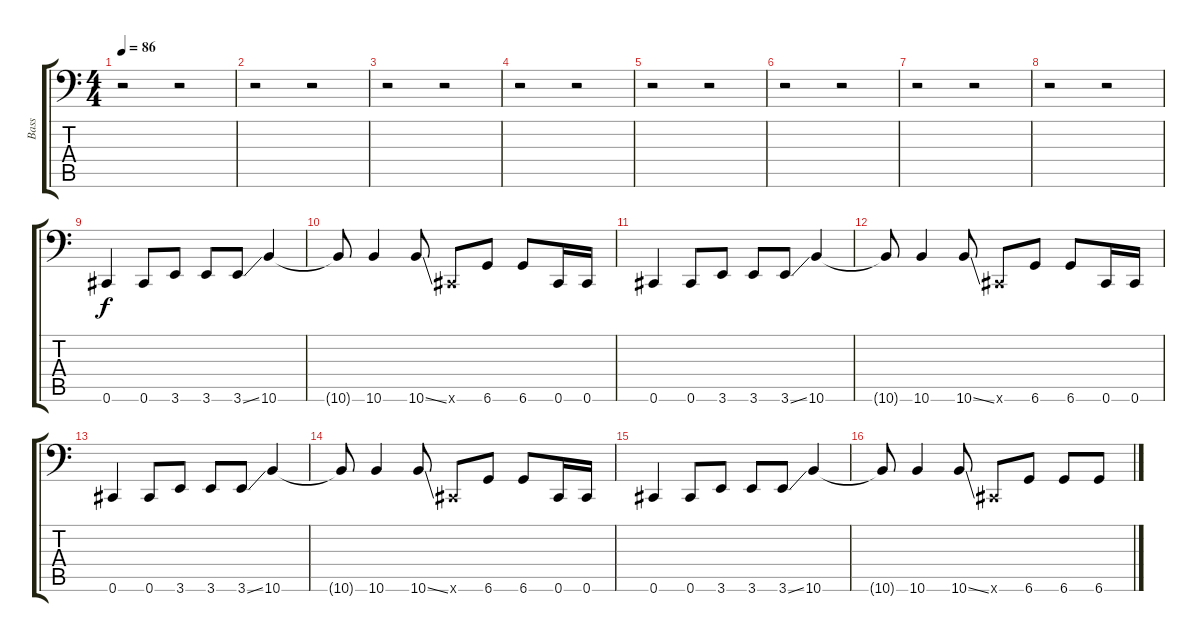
\track ("Bass" "Bass") {instrument electricbasspick}
\staff {score tabs}
\tuning (Db3 Ab2 E2 B1 Gb1 Db1) {hide}
\ts (4 4)
\tempo 86
\clef f4
\ks c
r.2{dy f instrument electricbasspick} r.2 |
r.2 r.2 |
r.2 r.2 |
r.2 r.2 |
r.2 r.2 |
r.2 r.2 |
r.2 r.2 |
r.2 r.2 |
0.6.4 0.6.8 3.6.8 3.6.8 3.6{ss}.8 10.6.4 |
10.6{t}.8 10.6.4 10.6{ss}.8 0.6{x}.8 6.6.8 6.6.8 0.6.16 0.6.16 |
0.6.4 0.6.8 3.6.8 3.6.8 3.6{ss}.8 10.6.4 |
10.6{t}.8 10.6.4 10.6{ss}.8 0.6{x}.8 6.6.8 6.6.8 0.6.16 0.6.16 |
0.6.4 0.6.8 3.6.8 3.6.8 3.6{ss}.8 10.6.4 |
10.6{t}.8 10.6.4 10.6{ss}.8 0.6{x}.8 6.6.8 6.6.8 0.6.16 0.6.16 |
0.6.4 0.6.8 3.6.8 3.6.8 3.6{ss}.8 10.6.4 |
10.6{t}.8 10.6.4 10.6{ss}.8 0.6{x}.8 6.6.8 6.6.8 6.6.8
